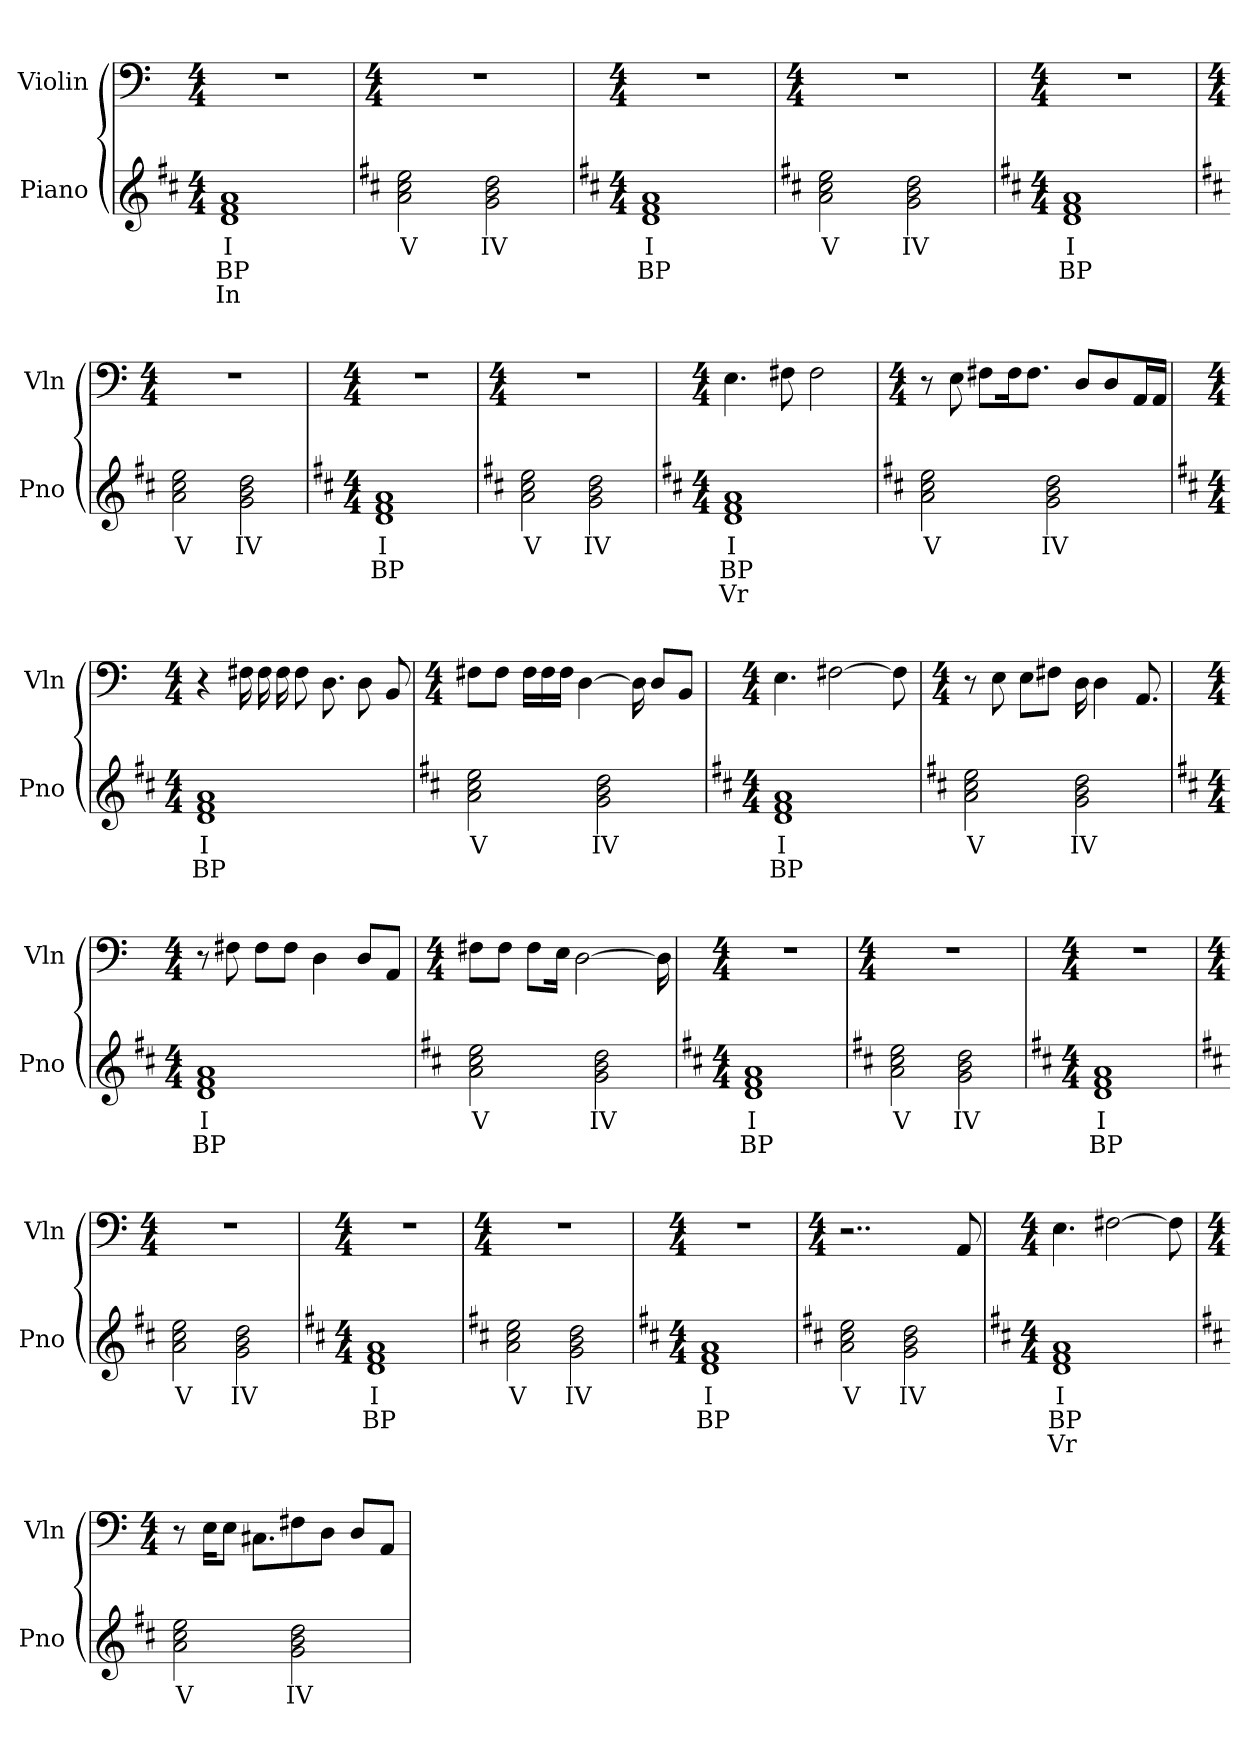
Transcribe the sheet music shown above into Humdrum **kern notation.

**kern	**text	**text	**text	**kern
*part2	*part2	*part2	*part2	*part1
*staff2	*staff2	*staff2	*staff2	*staff1
*I"Piano	*	*	*	*I"Violin
*I'Pno	*	*	*	*I'Vln
*k[f#c#]	*	*	*	*
*D:	*	*	*	*
*M4/4	*	*	*	*M4/4
=	=	=	=	=
1d 1f# 1a	I	BP	In	1r
=	=	=	=	=
*k[f#c#]	*	*	*	*
*D:	*	*	*	*
*	*	*	*	*M4/4
2a 2cc# 2ee	V	.	.	1r
2g 2b 2dd	IV	.	.	.
=	=	=	=	=
*k[f#c#]	*	*	*	*
*D:	*	*	*	*
*M4/4	*	*	*	*M4/4
1d 1f# 1a	I	BP	.	1r
=	=	=	=	=
*k[f#c#]	*	*	*	*
*D:	*	*	*	*
*	*	*	*	*M4/4
2a 2cc# 2ee	V	.	.	1r
2g 2b 2dd	IV	.	.	.
=	=	=	=	=
*k[f#c#]	*	*	*	*
*D:	*	*	*	*
*M4/4	*	*	*	*M4/4
1d 1f# 1a	I	BP	.	1r
=	=	=	=	=
*k[f#c#]	*	*	*	*
*D:	*	*	*	*
*	*	*	*	*M4/4
2a 2cc# 2ee	V	.	.	1r
2g 2b 2dd	IV	.	.	.
=	=	=	=	=
*k[f#c#]	*	*	*	*
*D:	*	*	*	*
*M4/4	*	*	*	*M4/4
1d 1f# 1a	I	BP	.	1r
=	=	=	=	=
*k[f#c#]	*	*	*	*
*D:	*	*	*	*
*	*	*	*	*M4/4
2a 2cc# 2ee	V	.	.	1r
2g 2b 2dd	IV	.	.	.
=	=	=	=	=
*k[f#c#]	*	*	*	*
*D:	*	*	*	*
*M4/4	*	*	*	*M4/4
1d 1f# 1a	I	BP	Vr	4.E
.	.	.	.	8F#X
.	.	.	.	2F#
=	=	=	=	=
*k[f#c#]	*	*	*	*
*D:	*	*	*	*
*	*	*	*	*M4/4
2a 2cc# 2ee	V	.	.	8r
.	.	.	.	8E
.	.	.	.	8F#XL
.	.	.	.	16F#K
.	.	.	.	8.F#J
2g 2b 2dd	IV	.	.	.
.	.	.	.	8DL
.	.	.	.	8D
.	.	.	.	16AAL
.	.	.	.	16AAJJ
=	=	=	=	=
*k[f#c#]	*	*	*	*
*D:	*	*	*	*
*M4/4	*	*	*	*M4/4
1d 1f# 1a	I	BP	.	4r
.	.	.	.	16F#XLL
.	.	.	.	16F#J
.	.	.	.	16F#L
.	.	.	.	8F#J
.	.	.	.	8.DL
.	.	.	.	8D
.	.	.	.	8BBJ
=	=	=	=	=
*k[f#c#]	*	*	*	*
*D:	*	*	*	*
*	*	*	*	*M4/4
2a 2cc# 2ee	V	.	.	8F#XL
.	.	.	.	8F#J
.	.	.	.	16F#LL
.	.	.	.	16F#
.	.	.	.	16F#JJ
.	.	.	.	[4D
2g 2b 2dd	IV	.	.	.
.	.	.	.	16D]
.	.	.	.	8DL
.	.	.	.	8BBJ
=	=	=	=	=
*k[f#c#]	*	*	*	*
*D:	*	*	*	*
*M4/4	*	*	*	*M4/4
1d 1f# 1a	I	BP	.	4.E
.	.	.	.	[2F#X
.	.	.	.	8F#]
=	=	=	=	=
*k[f#c#]	*	*	*	*
*D:	*	*	*	*
*	*	*	*	*M4/4
2a 2cc# 2ee	V	.	.	8r
.	.	.	.	8E
.	.	.	.	8EL
.	.	.	.	8F#XJ
2g 2b 2dd	IV	.	.	16D
.	.	.	.	4D
.	.	.	.	8.AA
=	=	=	=	=
*k[f#c#]	*	*	*	*
*D:	*	*	*	*
*M4/4	*	*	*	*M4/4
1d 1f# 1a	I	BP	.	8r
.	.	.	.	8F#X
.	.	.	.	8F#L
.	.	.	.	8F#J
.	.	.	.	4D
.	.	.	.	8DL
.	.	.	.	8AAJ
=	=	=	=	=
*k[f#c#]	*	*	*	*
*D:	*	*	*	*
*	*	*	*	*M4/4
2a 2cc# 2ee	V	.	.	8F#XL
.	.	.	.	8F#J
.	.	.	.	8F#L
.	.	.	.	16EJk
.	.	.	.	[2D
2g 2b 2dd	IV	.	.	.
.	.	.	.	16D]
=	=	=	=	=
*k[f#c#]	*	*	*	*
*D:	*	*	*	*
*M4/4	*	*	*	*M4/4
1d 1f# 1a	I	BP	.	1r
=	=	=	=	=
*k[f#c#]	*	*	*	*
*D:	*	*	*	*
*	*	*	*	*M4/4
2a 2cc# 2ee	V	.	.	1r
2g 2b 2dd	IV	.	.	.
=	=	=	=	=
*k[f#c#]	*	*	*	*
*D:	*	*	*	*
*M4/4	*	*	*	*M4/4
1d 1f# 1a	I	BP	.	1r
=	=	=	=	=
*k[f#c#]	*	*	*	*
*D:	*	*	*	*
*	*	*	*	*M4/4
2a 2cc# 2ee	V	.	.	1r
2g 2b 2dd	IV	.	.	.
=	=	=	=	=
*k[f#c#]	*	*	*	*
*D:	*	*	*	*
*M4/4	*	*	*	*M4/4
1d 1f# 1a	I	BP	.	1r
=	=	=	=	=
*k[f#c#]	*	*	*	*
*D:	*	*	*	*
*	*	*	*	*M4/4
2a 2cc# 2ee	V	.	.	1r
2g 2b 2dd	IV	.	.	.
=	=	=	=	=
*k[f#c#]	*	*	*	*
*D:	*	*	*	*
*M4/4	*	*	*	*M4/4
1d 1f# 1a	I	BP	.	1r
=	=	=	=	=
*k[f#c#]	*	*	*	*
*D:	*	*	*	*
*	*	*	*	*M4/4
2a 2cc# 2ee	V	.	.	2..r
2g 2b 2dd	IV	.	.	.
.	.	.	.	8AA
=	=	=	=	=
*k[f#c#]	*	*	*	*
*D:	*	*	*	*
*M4/4	*	*	*	*M4/4
1d 1f# 1a	I	BP	Vr	4.E
.	.	.	.	[2F#X
.	.	.	.	8F#]
=	=	=	=	=
*k[f#c#]	*	*	*	*
*D:	*	*	*	*
*	*	*	*	*M4/4
2a 2cc# 2ee	V	.	.	8r
.	.	.	.	16EKL
.	.	.	.	8EJ
.	.	.	.	8.C#XL
2g 2b 2dd	IV	.	.	8F#X
.	.	.	.	8DJ
.	.	.	.	8DL
.	.	.	.	8AAJ
=	=	=	=	=
*-	*-	*-	*-	*-
